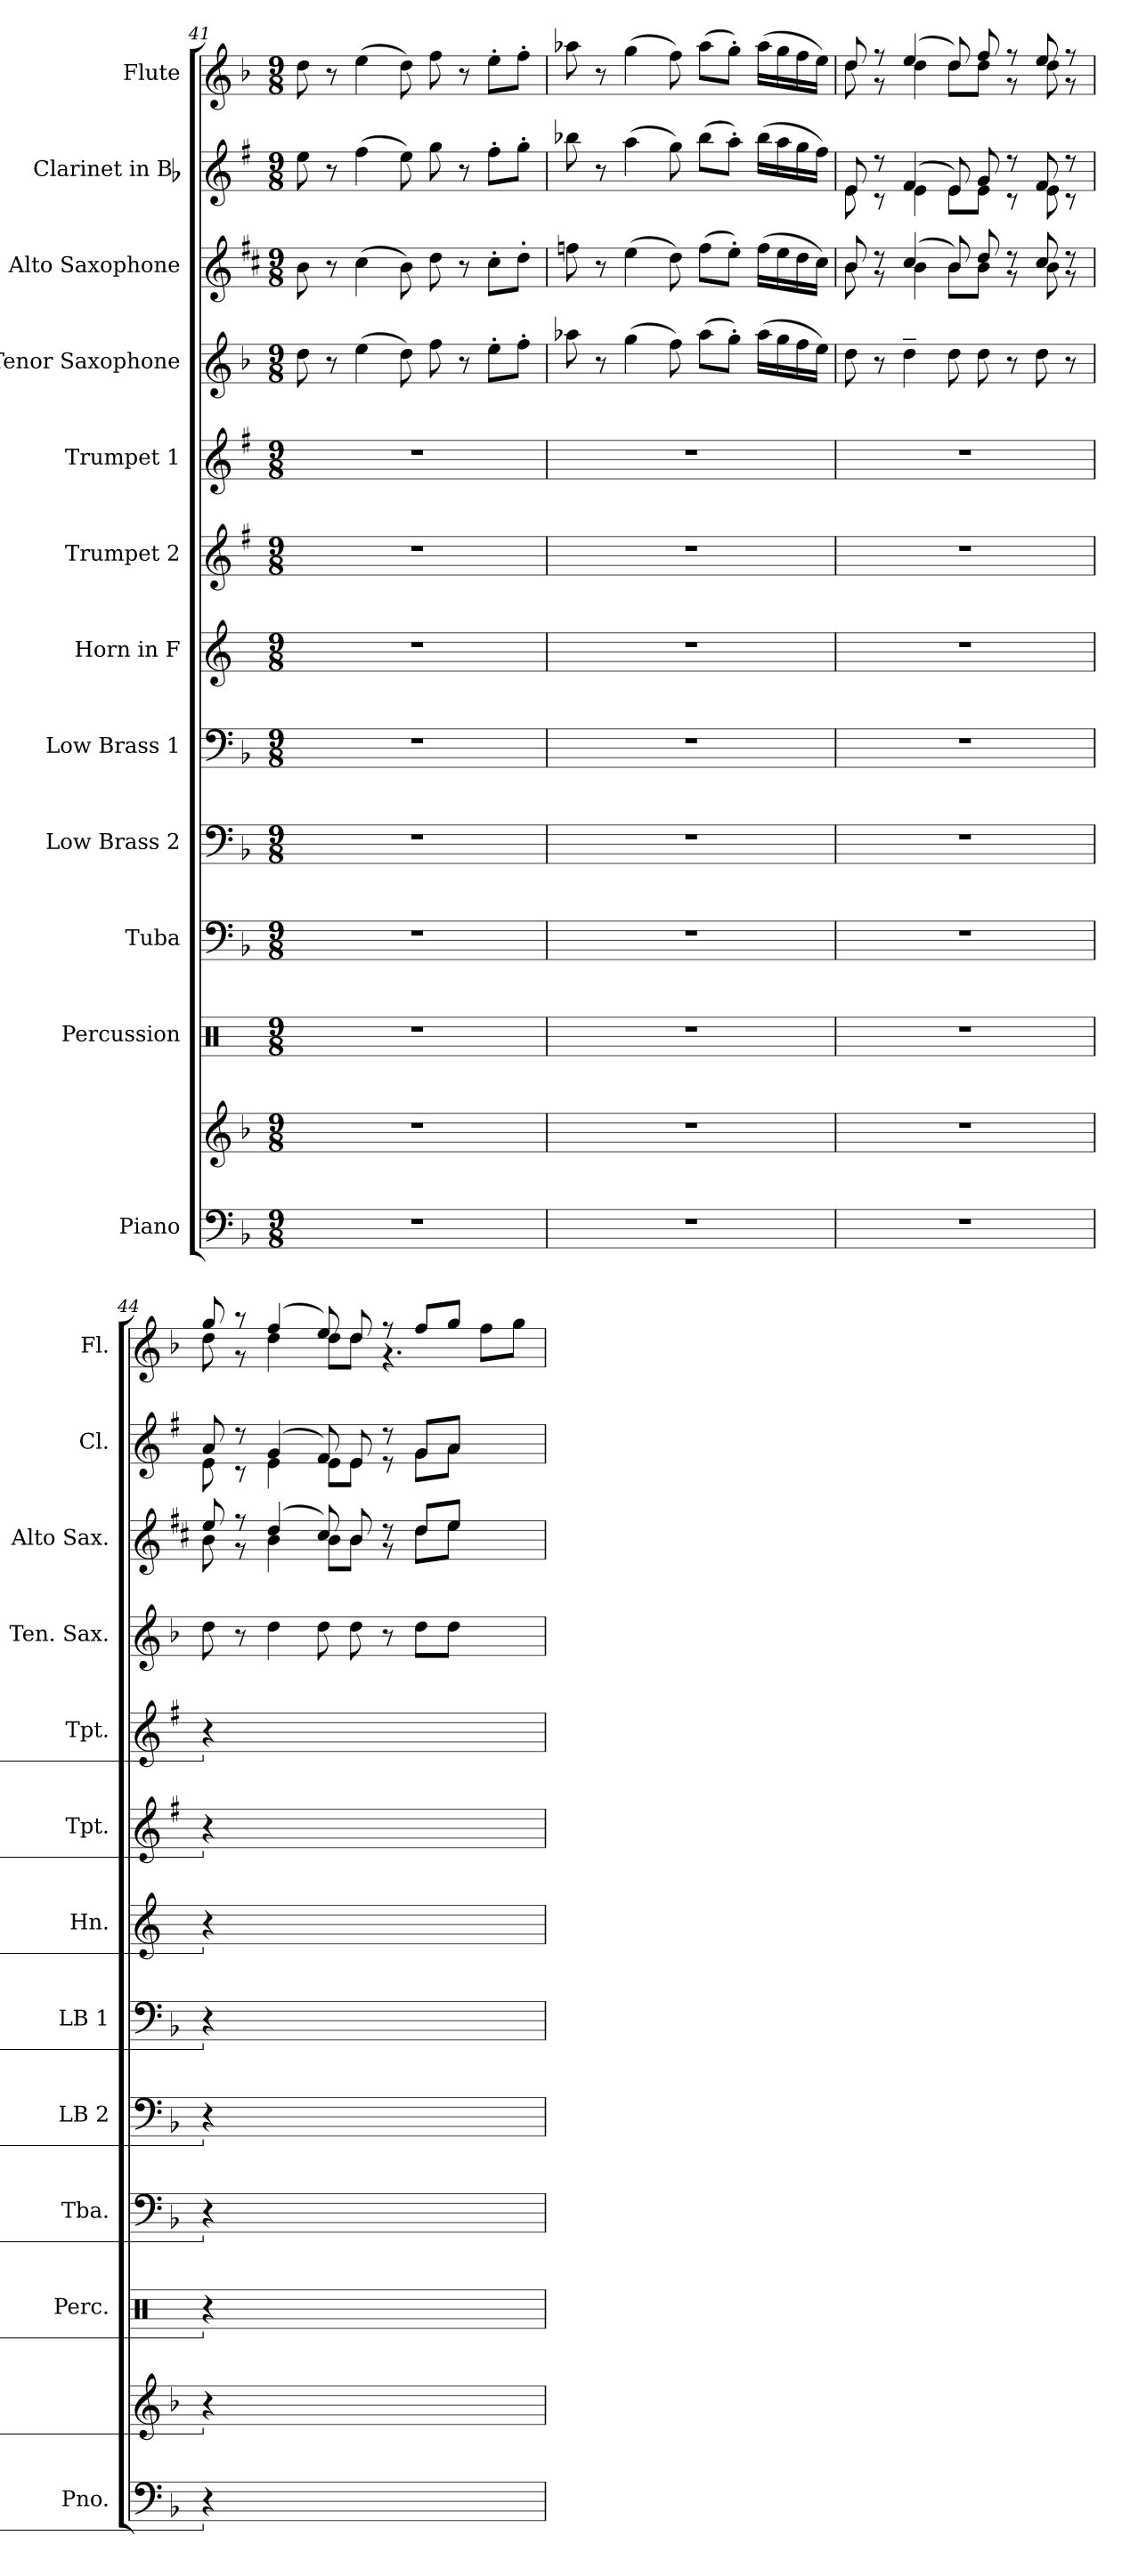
**kern	**kern	**kern	**kern	**kern	**kern	**kern	**kern	**kern	**kern	**kern	**kern	**kern
*part12	*part12	*part11	*part10	*part9	*part8	*part7	*part6	*part5	*part4	*part3	*part2	*part1
*staff13	*staff12	*staff11	*staff10	*staff9	*staff8	*staff7	*staff6	*staff5	*staff4	*staff3	*staff2	*staff1
*I"Piano	*	*I"Percussion	*I"Tuba	*I"Low Brass 2	*I"Low Brass 1	*I"Horn in F	*I"Trumpet 2	*I"Trumpet 1	*I"Tenor Saxophone	*I"Alto Saxophone	*I"Clarinet in Bb	*I"Flute
*I'Pno.	*	*I'Perc.	*I'Tba.	*I'LB 2	*I'LB 1	*I'Hn.	*I'Tpt.	*I'Tpt.	*I'Ten. Sax.	*I'Alto Sax.	*I'Cl.	*I'Fl.
!!LO:PB:g=z
*clefF4	*clefG2	*clefX	*clefF4	*clefF4	*clefF4	*clefG2	*clefG2	*clefG2	*clefG2	*clefG2	*clefG2	*clefG2
*	*	*	*	*	*	*ITrd4c7	*ITrd1c2	*ITrd1c2	*ITrd8c14	*ITrd5c9	*ITrd1c2	*
*k[b-]	*k[b-]	*k[]	*k[b-]	*k[b-]	*k[b-]	*k[b-]	*k[b-]	*k[b-]	*k[b-]	*k[b-]	*k[b-]	*k[b-]
*F:	*F:	*C:	*F:	*F:	*F:	*F:	*F:	*F:	*F:	*F:	*F:	*F:
*M9/8	*M9/8	*M9/8	*M9/8	*M9/8	*M9/8	*M9/8	*M9/8	*M9/8	*M9/8	*M9/8	*M9/8	*M9/8
=41	=41	=41	=41	=41	=41	=41	=41	=41	=41	=41	=41	=41
!LO:N:vis=1	!LO:N:vis=1	!LO:N:vis=1	!LO:N:vis=1	!LO:N:vis=1	!LO:N:vis=1	!LO:N:vis=1	!LO:N:vis=1	!LO:N:vis=1	!	!	!	!
8%9r	8%9r	8%9r	8%9r	8%9r	8%9r	8%9r	8%9r	8%9r	8di\	8di\	8ddi\	8ddi\
.	.	.	.	.	.	.	.	.	8r	8r	8r	8r
.	.	.	.	.	.	.	.	.	(4ei\	(4ei\	(4eei\	(4eei\
.	.	.	.	.	.	.	.	.	8di\)	8di\)	8ddi\)	8ddi\)
.	.	.	.	.	.	.	.	.	8fi\	8fi\	8ffi\	8ffi\
.	.	.	.	.	.	.	.	.	8r	8r	8r	8r
.	.	.	.	.	.	.	.	.	8e'i\L	8e'i\L	8ee'i\L	8ee'i\L
.	.	.	.	.	.	.	.	.	8f'i\J	8f'i\J	8ff'i\J	8ff'i\J
=42	=42	=42	=42	=42	=42	=42	=42	=42	=42	=42	=42	=42
!LO:N:vis=1	!LO:N:vis=1	!LO:N:vis=1	!LO:N:vis=1	!LO:N:vis=1	!LO:N:vis=1	!LO:N:vis=1	!LO:N:vis=1	!LO:N:vis=1	!	!	!	!
8%9r	8%9r	8%9r	8%9r	8%9r	8%9r	8%9r	8%9r	8%9r	8a-Xi\	8a-Xi\	8aa-Xi\	8aa-Xi\
.	.	.	.	.	.	.	.	.	8r	8r	8r	8r
.	.	.	.	.	.	.	.	.	(4gi\	(4gi\	(4ggi\	(4ggi\
.	.	.	.	.	.	.	.	.	8fi\)	8fi\)	8ffi\)	8ffi\)
.	.	.	.	.	.	.	.	.	(8a-i\L	(8a-i\L	(8aa-i\L	(8aa-i\L
.	.	.	.	.	.	.	.	.	8g'i\J)	8g'i\J)	8gg'i\J)	8gg'i\J)
.	.	.	.	.	.	.	.	.	(16a-i\LL	(16a-i\LL	(16aa-i\LL	(16aa-i\LL
.	.	.	.	.	.	.	.	.	16gi\	16gi\	16ggi\	16ggi\
.	.	.	.	.	.	.	.	.	16fi\	16fi\	16ffi\	16ffi\
.	.	.	.	.	.	.	.	.	16ei\JJ)	16ei\JJ)	16eei\JJ)	16eei\JJ)
=43	=43	=43	=43	=43	=43	=43	=43	=43	=43	=43	=43	=43
!LO:N:vis=1	!LO:N:vis=1	!LO:N:vis=1	!LO:N:vis=1	!LO:N:vis=1	!LO:N:vis=1	!LO:N:vis=1	!LO:N:vis=1	!LO:N:vis=1	!	!	!	!
*	*	*	*	*	*	*	*	*	*	*^	*^	*^
8%9r	8%9r	8%9r	8%9r	8%9r	8%9r	8%9r	8%9r	8%9r	8di\	8di/	8di\	8di/	8di\	8ddi/	8ddi\
.	.	.	.	.	.	.	.	.	8r	8r	8r	8r	8r	8r	8r
.	.	.	.	.	.	.	.	.	4d~i\	(4ei/	4di\	(4ei/	4di\	(4eei/	4ddi\
.	.	.	.	.	.	.	.	.	8di\	8di/)	8di\L	8di/)	8di\L	8ddi/)	8ddi\L
.	.	.	.	.	.	.	.	.	8di\	8fi/	8di\J	8fi/	8di\J	8ffi/	8ddi\J
.	.	.	.	.	.	.	.	.	8r	8r	8r	8r	8r	8r	8r
.	.	.	.	.	.	.	.	.	8di\	8ei/	8di\	8ei/	8di\	8eei/	8ddi\
.	.	.	.	.	.	.	.	.	8r	8r	8r	8r	8r	8r	8r
=44	=44	=44	=44	=44	=44	=44	=44	=44	=44	=44	=44	=44	=44	=44	=44
!LO:N:vis=1	!LO:N:vis=1	!LO:N:vis=1	!LO:N:vis=1	!LO:N:vis=1	!LO:N:vis=1	!LO:N:vis=1	!LO:N:vis=1	!LO:N:vis=1	!	!	!	!	!	!	!
8%9r	8%9r	8%9r	8%9r	8%9r	8%9r	8%9r	8%9r	8%9r	8di\	8gi/	8di\	8gi/	8di\	8ggi/	8ddi\
.	.	.	.	.	.	.	.	.	8r	8r	8r	8r	8r	8r	8r
.	.	.	.	.	.	.	.	.	4di\	(4fi/	4di\	(4fi/	4di\	(4ffi/	4ddi\
.	.	.	.	.	.	.	.	.	8di\	8ei/)	8di\L	8ei/)	8di\L	8eei/)	8ddi\L
.	.	.	.	.	.	.	.	.	8di\	8di/	8di\J	8di/	8di\J	8ddi/	8ddi\J
.	.	.	.	.	.	.	.	.	8r	8r	8r	8r	8r	8r	4.r
.	.	.	.	.	.	.	.	.	8di\L	8fi/L	8fi\L	8fi/L	8fi\L	8ffi/L	.
.	.	.	.	.	.	.	.	.	8di\J	8gi/J	8gi\J	8gi/J	8gi\J	8ggi/J	.
4ryy	4ryy	4ryy	4ryy	4ryy	4ryy	4ryy	4ryy	4ryy	4ryy	4ryy	4ryy	4ryy	4ryy	4ryy	8ffi\L
.	.	.	.	.	.	.	.	.	.	.	.	.	.	.	8ggi\J
*	*	*	*	*	*	*	*	*	*	*v	*v	*	*	*v	*v
*	*	*	*	*	*	*	*	*	*	*	*v	*v	*
=	=	=	=	=	=	=	=	=	=	=	=	=
*-	*-	*-	*-	*-	*-	*-	*-	*-	*-	*-	*-	*-
